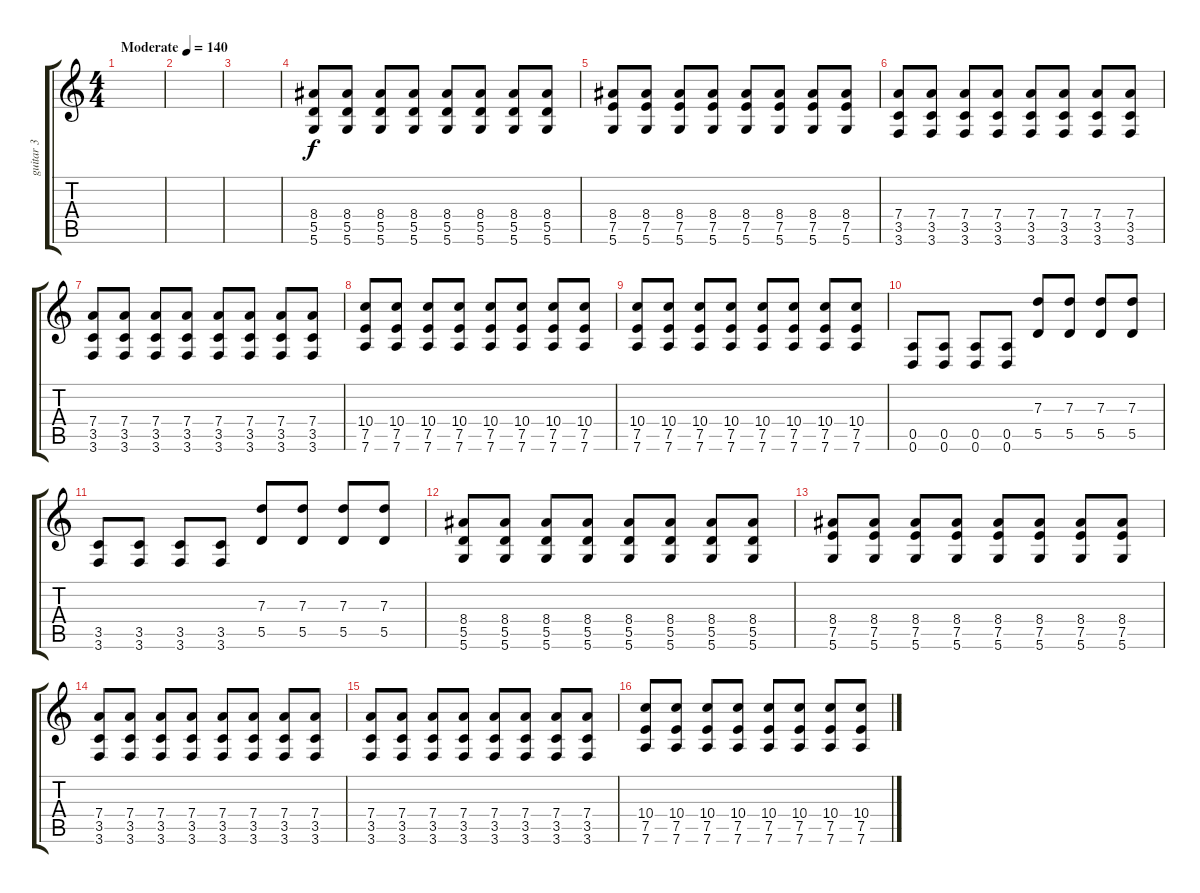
\track ("guitar 3" "guitar 3") {instrument distortionguitar}
\staff {score tabs}
\tuning (E4 B3 G3 D3 A2 D2) {hide}
\ts (4 4)
\tempo (140 "Moderate")
\clef g2
\ks c
|
|
|
(8.4 5.5 5.6).8 (8.4 5.5 5.6).8 (8.4 5.5 5.6).8 (8.4 5.5 5.6).8 (8.4 5.5 5.6).8 (8.4 5.5 5.6).8 (8.4 5.5 5.6).8 (8.4 5.5 5.6).8 |
(8.4 7.5 5.6).8 (8.4 7.5 5.6).8 (8.4 7.5 5.6).8 (8.4 7.5 5.6).8 (8.4 7.5 5.6).8 (8.4 7.5 5.6).8 (8.4 7.5 5.6).8 (8.4 7.5 5.6).8 |
(7.4 3.5 3.6).8 (7.4 3.5 3.6).8 (7.4 3.5 3.6).8 (7.4 3.5 3.6).8 (7.4 3.5 3.6).8 (7.4 3.5 3.6).8 (7.4 3.5 3.6).8 (7.4 3.5 3.6).8 |
(7.4 3.5 3.6).8 (7.4 3.5 3.6).8 (7.4 3.5 3.6).8 (7.4 3.5 3.6).8 (7.4 3.5 3.6).8 (7.4 3.5 3.6).8 (7.4 3.5 3.6).8 (7.4 3.5 3.6).8 |
(10.4 7.5 7.6).8 (10.4 7.5 7.6).8 (10.4 7.5 7.6).8 (10.4 7.5 7.6).8 (10.4 7.5 7.6).8 (10.4 7.5 7.6).8 (10.4 7.5 7.6).8 (10.4 7.5 7.6).8 |
(10.4 7.5 7.6).8 (10.4 7.5 7.6).8 (10.4 7.5 7.6).8 (10.4 7.5 7.6).8 (10.4 7.5 7.6).8 (10.4 7.5 7.6).8 (10.4 7.5 7.6).8 (10.4 7.5 7.6).8 |
(0.5 0.6).8 (0.5 0.6).8 (0.5 0.6).8 (0.5 0.6).8 (7.3 5.5).8 (7.3 5.5).8 (7.3 5.5).8 (7.3 5.5).8 |
(3.5 3.6).8 (3.5 3.6).8 (3.5 3.6).8 (3.5 3.6).8 (7.3 5.5).8 (7.3 5.5).8 (7.3 5.5).8 (7.3 5.5).8 |
(8.4 5.5 5.6).8 (8.4 5.5 5.6).8 (8.4 5.5 5.6).8 (8.4 5.5 5.6).8 (8.4 5.5 5.6).8 (8.4 5.5 5.6).8 (8.4 5.5 5.6).8 (8.4 5.5 5.6).8 |
(8.4 7.5 5.6).8 (8.4 7.5 5.6).8 (8.4 7.5 5.6).8 (8.4 7.5 5.6).8 (8.4 7.5 5.6).8 (8.4 7.5 5.6).8 (8.4 7.5 5.6).8 (8.4 7.5 5.6).8 |
(7.4 3.5 3.6).8 (7.4 3.5 3.6).8 (7.4 3.5 3.6).8 (7.4 3.5 3.6).8 (7.4 3.5 3.6).8 (7.4 3.5 3.6).8 (7.4 3.5 3.6).8 (7.4 3.5 3.6).8 |
(7.4 3.5 3.6).8 (7.4 3.5 3.6).8 (7.4 3.5 3.6).8 (7.4 3.5 3.6).8 (7.4 3.5 3.6).8 (7.4 3.5 3.6).8 (7.4 3.5 3.6).8 (7.4 3.5 3.6).8 |
(10.4 7.5 7.6).8 (10.4 7.5 7.6).8 (10.4 7.5 7.6).8 (10.4 7.5 7.6).8 (10.4 7.5 7.6).8 (10.4 7.5 7.6).8 (10.4 7.5 7.6).8 (10.4 7.5 7.6).8
